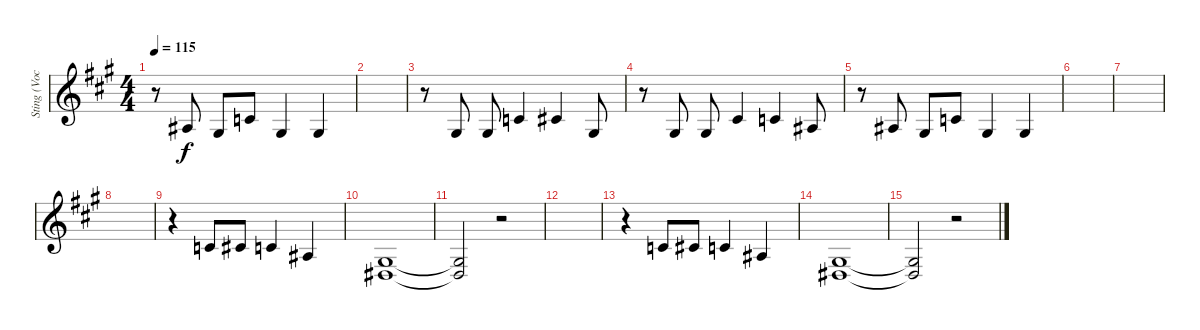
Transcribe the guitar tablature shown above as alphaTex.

\track ("Sting (Vocals)" "Sting (Voc") {mute instrument synthbrass1}
\staff {score}
\tuning (Eb4 Bb3 Gb3 Db3 Ab2 Eb2) {hide}
\ts (4 4)
\tempo 115
\clef g2
\ks a
r.8{dy f} 0.2.8 2.3.8 2.2.8 2.3.4 2.3.4 |
|
r.8 2.3.8 2.3.8 2.2.4 3.2.4 2.3.8 |
r.8 2.3.8 2.3.8 3.2.4 2.2.4 0.2.8 |
r.8 0.2.8 2.3.8 2.2.8 2.3.4 2.3.4 |
|
|
|
r.4 2.2.8 3.2.8 2.2.4 0.2.4 |
(2.3 2.4).1 |
(2.3{t} 2.4{t}).2 r.2 |
|
r.4 2.2.8 3.2.8 2.2.4 0.2.4 |
(2.3 2.4).1 |
(2.3{t} 2.4{t}).2 r.2
